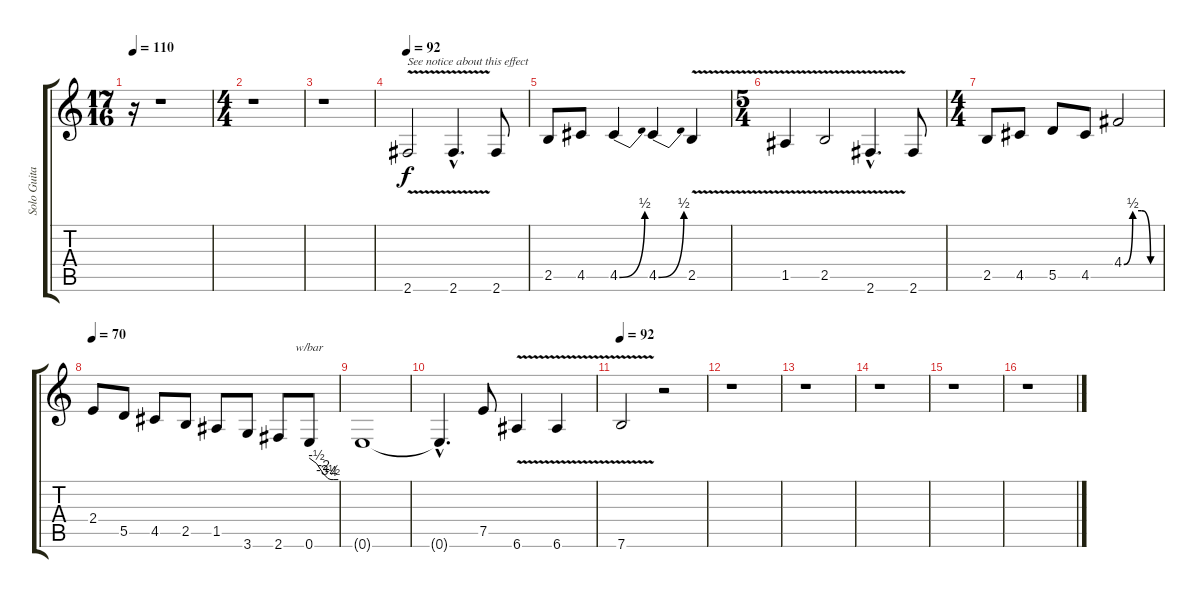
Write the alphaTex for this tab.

\track ("Solo Guitar" "Solo Guita") {instrument distortionguitar}
\staff {score tabs}
\tuning (E4 B3 G3 D3 A2 E2) {hide}
\ts (17 16)
\tempo 110
\clef g2
\ks c
r.16{dy f} r.1 |
\ts (4 4)
r.1 |
r.1 |
\tempo 92
2.6{v}.2{txt "See notice about this effect "} 2.6{v hac}.4{d} 2.6.8 |
2.5.8 4.5.8 4.5{be (bend 0 0 60 2)}.4 4.5{be (bend 0 0 60 2)}.4 2.5{v}.4 |
\ts (5 4)
1.5{v}.4 2.5{v}.2 2.6{v hac}.4{d} 2.6.8 |
\ts (4 4)
2.5.8 4.5.8 5.5.8 4.5.8 4.4{be (custom 0 0 15 2 30 2 45 0 60 0)}.2 |
\tempo 70
2.4.8 5.5.8 4.5.8 2.5.8 1.5.8 3.6.8 2.6.8 0.6.8{tbe (custom default 0 0 15 -2 30 -8 39 -14 45 -16 50 -16 60 -16)} |
0.6{t}.1 |
0.6{hac t}.4{d} 7.5.8 6.6{v}.4 6.6{v}.4 |
\tempo 92
7.6{v}.2 r.2 |
r.1 |
r.1 |
r.1 |
r.1 |
r.1
